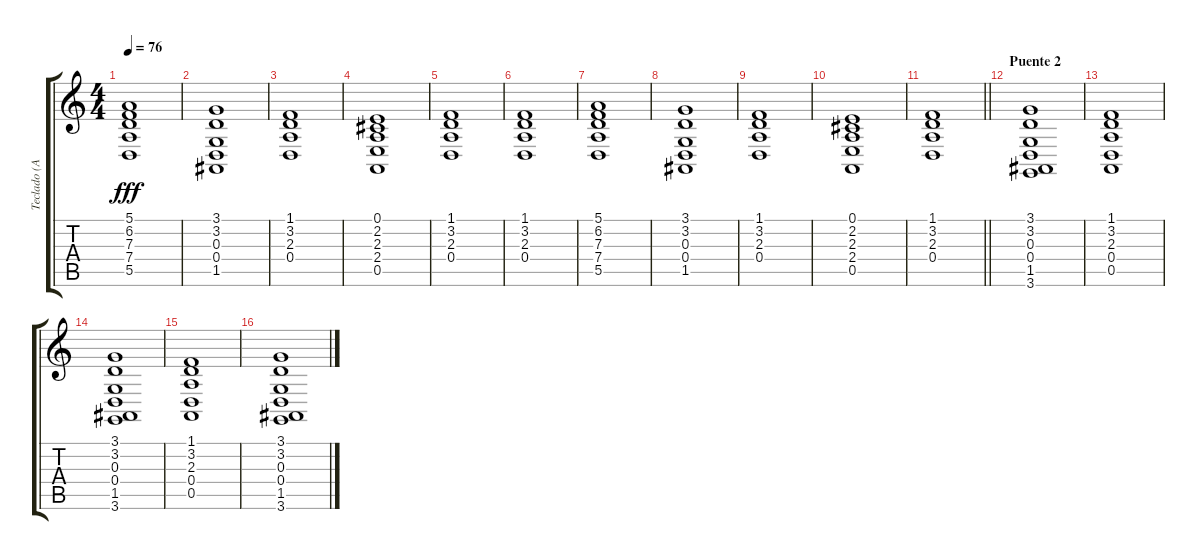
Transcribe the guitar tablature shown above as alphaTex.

\track ("Teclado (Acordes)" "Teclado (A") {instrument stringensemble1}
\staff {score tabs}
\tuning (E4 B3 G3 D3 A2 E2) {hide}
\ts (4 4)
\tempo 76
\clef g2
\ks c
(5.1 6.2 7.3 7.4 5.5).1{dy fff} |
(3.1 3.2 0.3 0.4 1.5).1{balance 8} |
(1.1 3.2 2.3 0.4).1{balance 8} |
(0.1 2.2 2.3 2.4 0.5).1 |
(1.1 3.2 2.3 0.4).1{balance 8} |
(1.1 3.2 2.3 0.4).1 |
(5.1 6.2 7.3 7.4 5.5).1 |
(3.1 3.2 0.3 0.4 1.5).1{balance 8} |
(1.1 3.2 2.3 0.4).1{balance 8} |
(0.1 2.2 2.3 2.4 0.5).1 |
\barLineRight lightlight
(1.1 3.2 2.3 0.4).1{balance 8} |
\section ("" "Puente 2")
(3.1 3.2 0.3 0.4 1.5 3.6).1{volume 9 balance 8} |
(1.1 3.2 2.3 0.4 0.5).1 |
(3.1 3.2 0.3 0.4 1.5 3.6).1{balance 8} |
(1.1 3.2 2.3 0.4 0.5).1 |
(3.1 3.2 0.3 0.4 1.5 3.6).1{balance 8}
